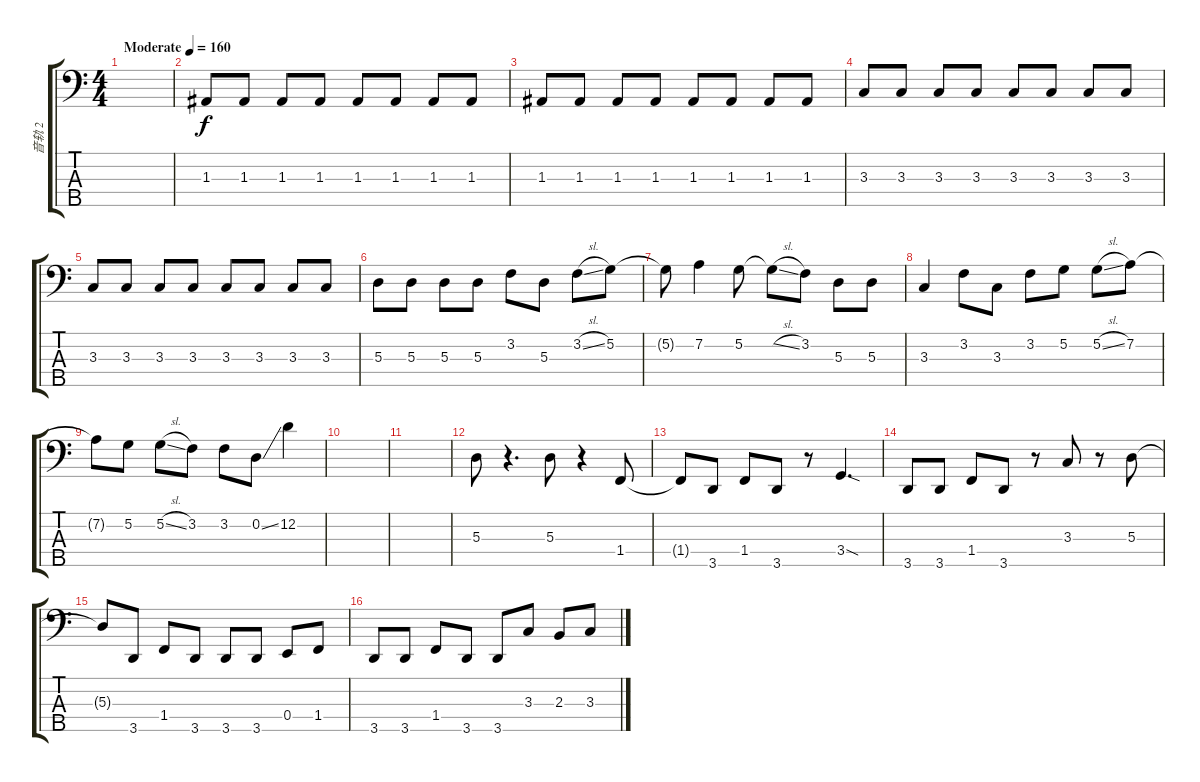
\track ("音轨 2" "音轨 2") {instrument electricbassfinger}
\staff {score tabs}
\tuning (G2 D2 A1 E1 B0) {hide}
\ts (4 4)
\tempo (160 "Moderate")
\clef f4
\ks c
|
1.3.8 1.3.8 1.3.8 1.3.8 1.3.8 1.3.8 1.3.8 1.3.8 |
1.3.8 1.3.8 1.3.8 1.3.8 1.3.8 1.3.8 1.3.8 1.3.8 |
3.3.8 3.3.8 3.3.8 3.3.8 3.3.8 3.3.8 3.3.8 3.3.8 |
3.3.8 3.3.8 3.3.8 3.3.8 3.3.8 3.3.8 3.3.8 3.3.8 |
5.3.8 5.3.8 5.3.8 5.3.8 3.2.8 5.3.8 3.2{sl}.8 5.2.8 |
5.2{t}.8 7.2.4 5.2.8 5.2{sl t}.8 3.2.8 5.3.8 5.3.8 |
3.3.4 3.2.8 3.3.8 3.2.8 5.2.8 5.2{sl}.8 7.2.8 |
7.2{t}.8 5.2.8 5.2{sl}.8 3.2.8 3.2.8 0.2{ss}.8 12.2.4 |
|
|
5.3.8 r.4{d} 5.3.8 r.4 1.4.8 |
1.4{t}.8 3.5.8 1.4.8 3.5.8 r.8 3.4{sod}.4{d} |
3.5.8 3.5.8 1.4.8 3.5.8 r.8 3.3.8 r.8 5.3.8 |
5.3{t}.8 3.5.8 1.4.8 3.5.8 3.5.8 3.5.8 0.4.8 1.4.8 |
3.5.8 3.5.8 1.4.8 3.5.8 3.5.8 3.3.8 2.3.8 3.3.8
